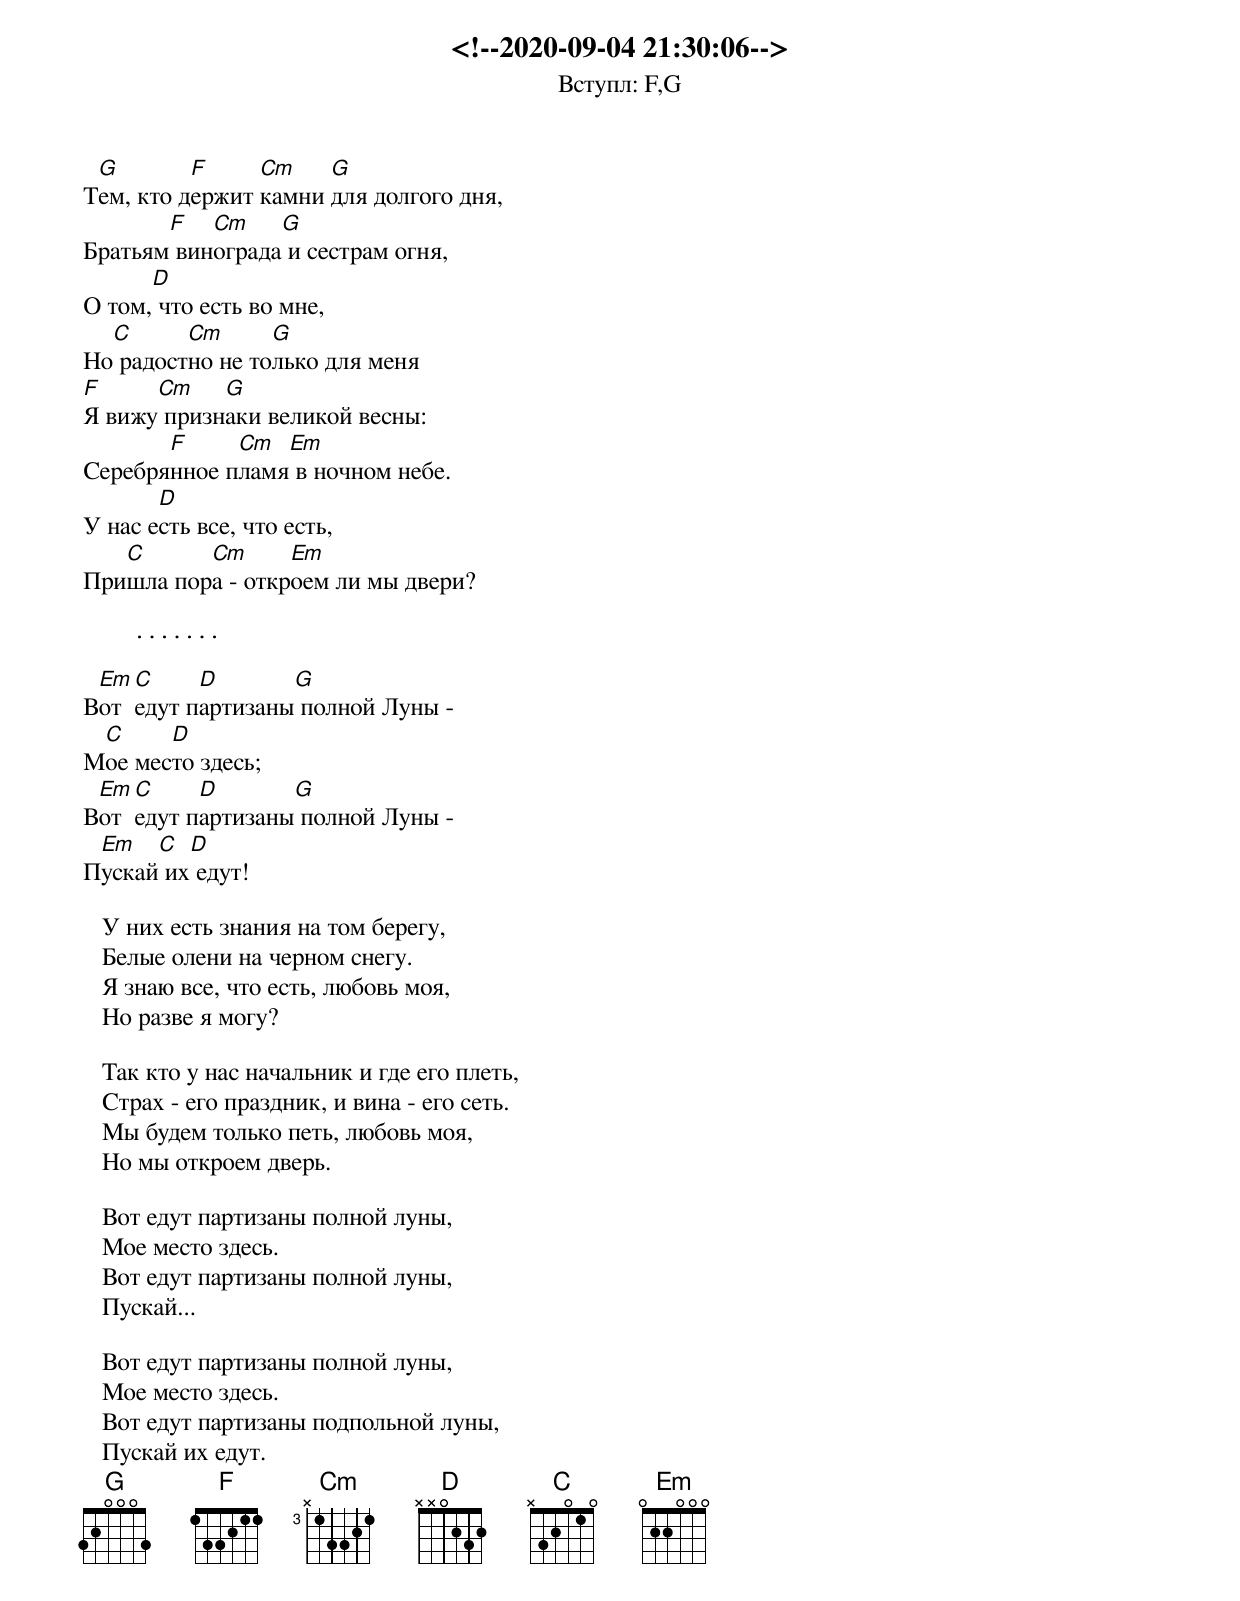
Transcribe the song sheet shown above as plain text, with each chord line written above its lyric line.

<!--2020-09-04 21:30:06-->
Вступл: F,G

 G        F     Cm    G
Тем, кто держит камни для долгого дня,
       F   Cm    G
Братьям винограда и сестрам огня,
      D
О том, что есть во мне,
  C      Cm      G
Но радостно не только для меня
F     Cm    G
Я вижу признаки великой весны:
       F     Cm  Em
Серебрянное пламя в ночном небе.
       D
У нас есть все, что есть,
   C      Cm      Em
Пришла пора - откроем ли мы двери?

    .......

 Em C     D       G
Вот едут партизаны полной Луны -
 C     D
Мое место здесь;
 Em C     D       G
Вот едут партизаны полной Луны -
 Em   C  D
Пускай их едут!

   У них есть знания на том берегу,
   Белые олени на черном снегу.
   Я знаю все, что есть, любовь моя,
   Но разве я могу?

   Так кто у нас начальник и где его плеть,
   Страх - его праздник, и вина - его сеть.
   Мы будем только петь, любовь моя,
   Но мы откроем дверь.

   Вот едут партизаны полной луны,
   Мое место здесь.
   Вот едут партизаны полной луны,
   Пускай...

   Вот едут партизаны полной луны,
   Мое место здесь.
   Вот едут партизаны подпольной луны,
   Пускай их едут.
